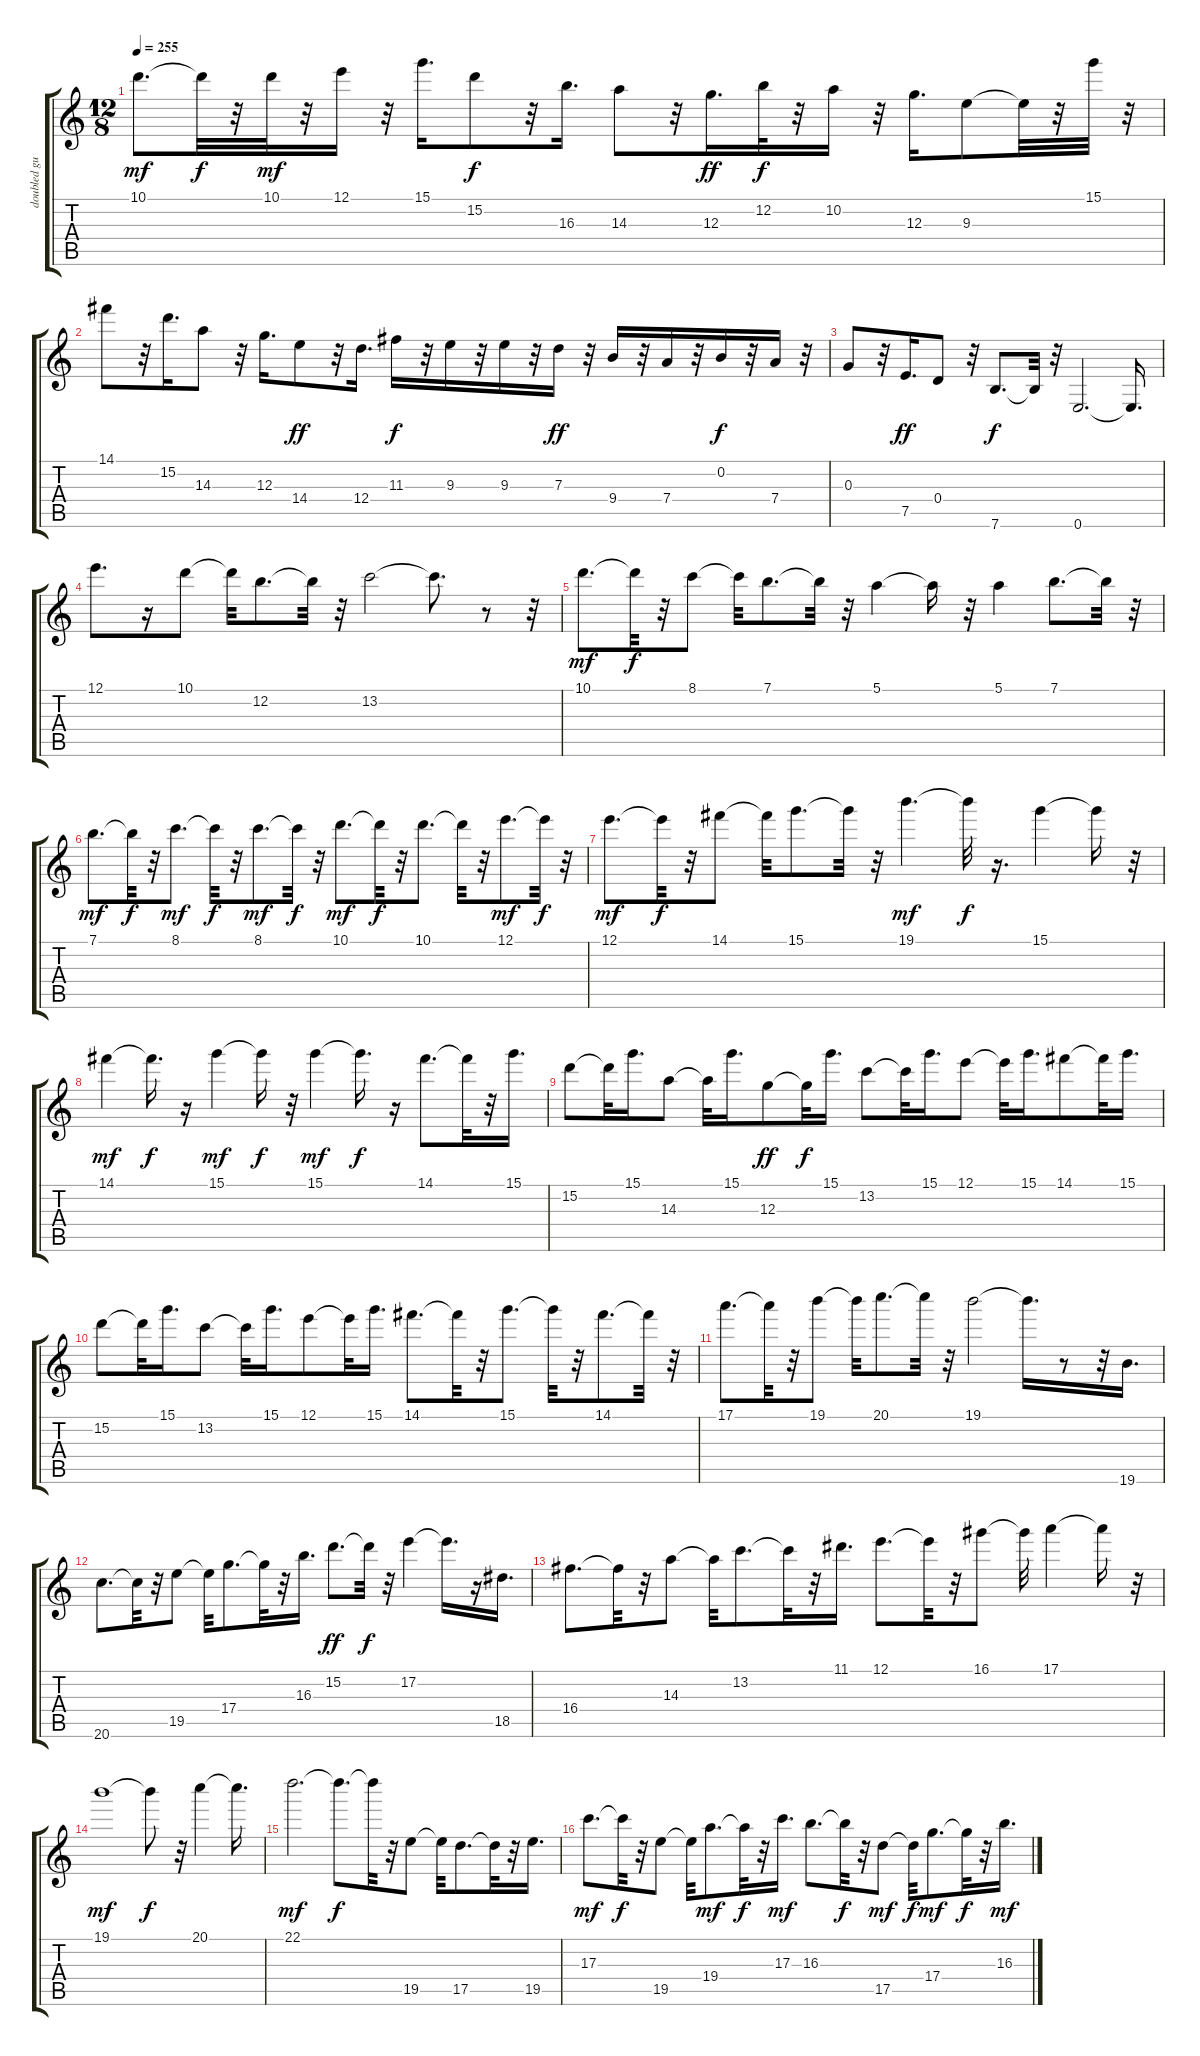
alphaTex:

\track ("doubled guitar      " "doubled gu") {instrument distortionguitar}
\staff {score tabs}
\tuning (E4 B3 G3 D3 A2 E2) {hide}
\ts (12 8)
\tempo 255
\clef g2
\ks c
10.1.8{d dy mf} 10.1{t}.32{dy f} r.32 10.1.32{dy mf} r.32 12.1.16 r.32 15.1.16{d} 15.2.8{dy f} r.32 16.3.16{d} 14.3.8 r.32 12.3.16{d dy ff} 12.2.32{dy f} r.32 10.2.16 r.32 12.3.16{d} 9.3.8 9.3{t}.32 r.32 15.1.32 r.32 |
14.1.8 r.32 15.2.16{d} 14.3.8 r.32 12.3.16{d} 14.4.8{dy ff} r.32 12.4.16{d} 11.3.16{dy f} r.32 9.3.16 r.32 9.3.16 r.32 7.3.16{dy ff} r.32 9.4.16 r.32 7.4.16 r.32 0.2.16{dy f} r.32 7.4.16 r.32 |
0.3.8 r.32 7.5.16{d dy ff} 0.4.8 r.32 7.6.8{d dy f} 7.6{t}.32 r.32 0.6.2{d} 0.6{t}.16{d} |
12.1.8{d} r.16 10.1.8 10.1{t}.32 12.2.8{d} 12.2{t}.32 r.32 13.2.2 13.2{t}.8{d} r.8 r.32 |
10.1.8{d dy mf} 10.1{t}.32{dy f} r.32 8.1.8 8.1{t}.32 7.1.8{d} 7.1{t}.32 r.32 5.1.4 5.1{t}.16 r.32 5.1.4 7.1.8{d} 7.1{t}.32 r.32 |
7.1.8{d dy mf} 7.1{t}.32{dy f} r.32 8.1.8{d dy mf} 8.1{t}.32{dy f} r.32 8.1.8{d dy mf} 8.1{t}.32{dy f} r.32 10.1.8{d dy mf} 10.1{t}.32{dy f} r.32 10.1.8{d} 10.1{t}.32 r.32 12.1.8{d dy mf} 12.1{t}.32{dy f} r.32 |
12.1.8{d dy mf} 12.1{t}.32{dy f} r.32 14.1.8 14.1{t}.32 15.1.8{d} 15.1{t}.32 r.32 19.1.4{d dy mf} 19.1{t}.32{dy f} r.16{d} 15.1.4 15.1{t}.16 r.32 |
14.1.4{dy mf} 14.1{t}.16{d dy f} r.16 15.1.4{dy mf} 15.1{t}.16{dy f} r.32 15.1.4{dy mf} 15.1{t}.16{d dy f} r.16 14.1.8{d} 14.1{t}.32 r.32 15.1.16{d} |
15.2.8 15.2{t}.32 15.1.16{d} 14.3.8 14.3{t}.32 15.1.16{d} 12.3.8{dy ff} 12.3{t}.32{dy f} 15.1.16{d} 13.2.8 13.2{t}.32 15.1.16{d} 12.1.8 12.1{t}.32 15.1.16{d} 14.1.8 14.1{t}.32 15.1.16{d} |
15.2.8 15.2{t}.32 15.1.16{d} 13.2.8 13.2{t}.32 15.1.16{d} 12.1.8 12.1{t}.32 15.1.16{d} 14.1.8{d} 14.1{t}.32 r.32 15.1.8{d} 15.1{t}.32 r.32 14.1.8{d} 14.1{t}.32 r.32 |
17.1.8{d} 17.1{t}.32 r.32 19.1.8 19.1{t}.32 20.1.8{d} 20.1{t}.32 r.32 19.1.2 19.1{t}.16{d} r.8 r.32 19.6.16{d} |
20.6.8{d} 20.6{t}.32 r.32 19.5.8 19.5{t}.32 17.4.8{d} 17.4{t}.32 r.32 16.3.16{d} 15.2.8{d dy ff} 15.2{t}.32{dy f} r.32 17.2.4 17.2{t}.16{d} r.16 18.5.16{d} |
16.4.8{d} 16.4{t}.32 r.32 14.3.8 14.3{t}.32 13.2.8{d} 13.2{t}.32 r.32 11.1.16{d} 12.1.8{d} 12.1{t}.32 r.32 16.1.8 16.1{t}.32 17.1.4 17.1{t}.16 r.32 |
19.1.1{dy mf} 19.1{t}.8{dy f} r.32 20.1.4 20.1{t}.16{d} |
22.1.2{d dy mf} 22.1{t}.8{d dy f} 22.1{t}.32 r.32 19.5.8 19.5{t}.32 17.5.8{d} 17.5{t}.32 r.32 19.5.16{d} |
17.3.8{d dy mf} 17.3{t}.32{dy f} r.32 19.5.8 19.5{t}.32 19.4.8{d dy mf} 19.4{t}.32{dy f} r.32 17.3.16{d dy mf} 16.3.8{d} 16.3{t}.32{dy f} r.32 17.5.8{dy mf} 17.5{t}.32{dy f} 17.4.8{d dy mf} 17.4{t}.32{dy f} r.32 16.3.16{d dy mf}
